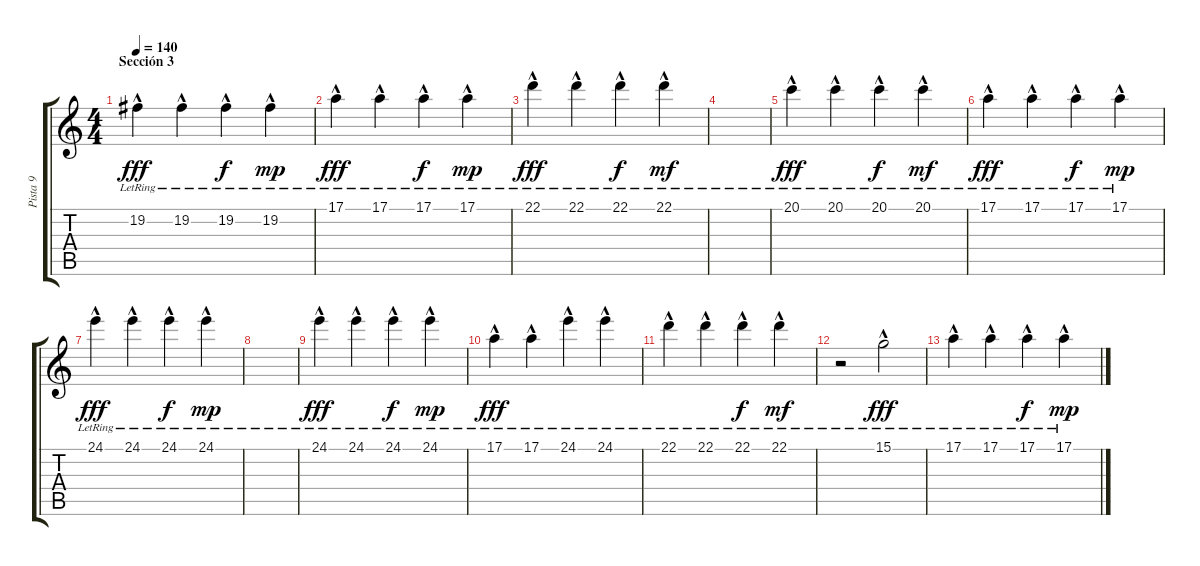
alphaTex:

\track ("Pista 9" "Pista 9") {instrument electricgrandpiano}
\staff {score tabs}
\tuning (E4 B3 G3 D3 A2 E2) {hide}
\ts (4 4)
\section ("" "Sección 3")
\tempo 140
\clef g2
\ks c
19.2{hac lr}.4{dy fff} 19.2{hac lr}.4 19.2{hac lr}.4{dy f} 19.2{hac lr}.4{dy mp} |
17.1{hac lr}.4{dy fff} 17.1{hac lr}.4 17.1{hac lr}.4{dy f} 17.1{hac lr}.4{dy mp} |
22.1{hac lr}.4{dy fff} 22.1{hac lr}.4 22.1{hac lr}.4{dy f} 22.1{hac lr}.4{dy mf} |
|
20.1{hac lr}.4{dy fff} 20.1{hac lr}.4 20.1{hac lr}.4{dy f} 20.1{hac lr}.4{dy mf} |
17.1{hac lr}.4{dy fff} 17.1{hac lr}.4 17.1{hac lr}.4{dy f} 17.1{hac lr}.4{dy mp} |
24.1{hac lr}.4{dy fff} 24.1{hac lr}.4 24.1{hac lr}.4{dy f} 24.1{hac lr}.4{dy mp} |
|
24.1{hac lr}.4{dy fff} 24.1{hac lr}.4 24.1{hac lr}.4{dy f} 24.1{hac lr}.4{dy mp} |
17.1{hac lr}.4{dy fff} 17.1{hac lr}.4 24.1{hac lr}.4 24.1{hac lr}.4 |
22.1{hac lr}.4 22.1{hac lr}.4 22.1{hac lr}.4{dy f} 22.1{hac lr}.4{dy mf} |
r.2 15.1{hac lr}.2{dy fff} |
17.1{hac lr}.4 17.1{hac lr}.4 17.1{hac lr}.4{dy f} 17.1{hac lr}.4{dy mp}
